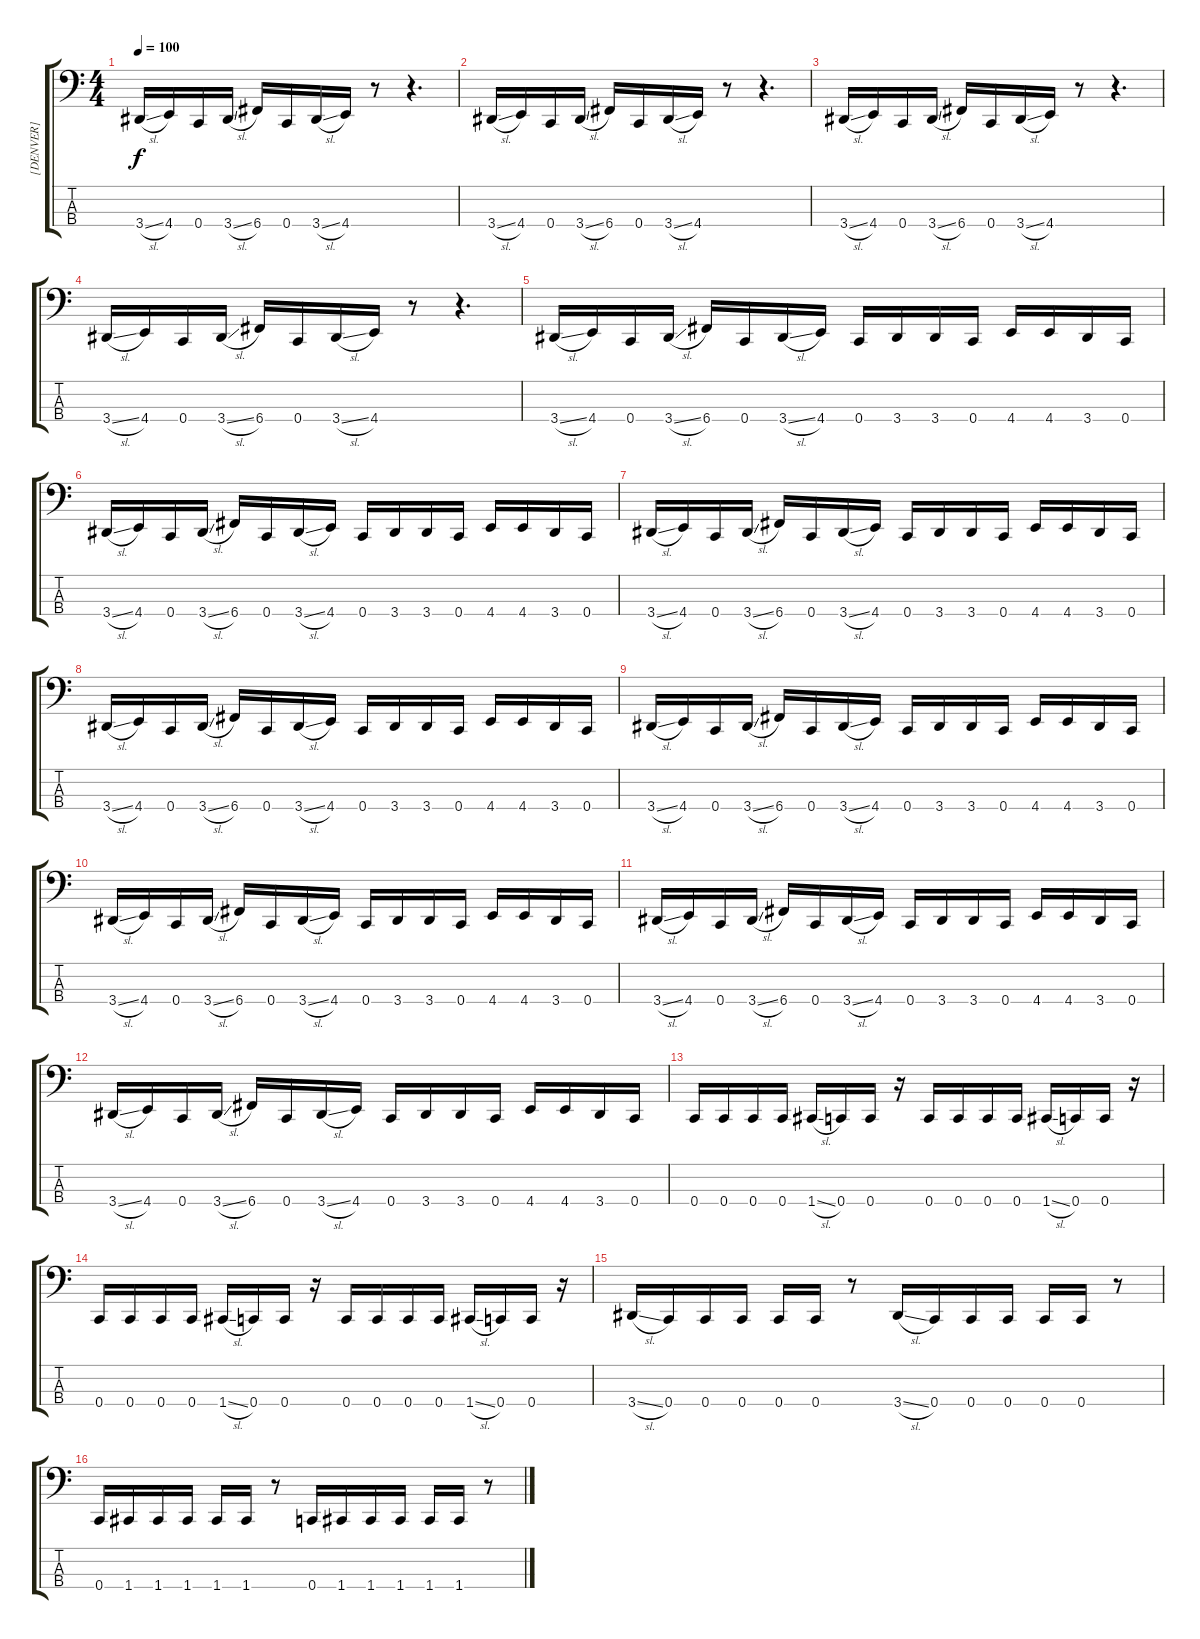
\track ("[DENVER]" "[DENVER]") {instrument electricbassfinger}
\staff {score tabs}
\tuning (F2 C2 G1 C1) {hide}
\ts (4 4)
\tempo 100
\clef f4
\ks c
3.4{sl}.16{dy f instrument electricbassfinger} 4.4.16 0.4.16 3.4{sl}.16 6.4.16 0.4.16 3.4{sl}.16 4.4.16 r.8 r.4{d} |
3.4{sl}.16 4.4.16 0.4.16 3.4{sl}.16 6.4.16 0.4.16 3.4{sl}.16 4.4.16 r.8 r.4{d} |
3.4{sl}.16 4.4.16 0.4.16 3.4{sl}.16 6.4.16 0.4.16 3.4{sl}.16 4.4.16 r.8 r.4{d} |
3.4{sl}.16 4.4.16 0.4.16 3.4{sl}.16 6.4.16 0.4.16 3.4{sl}.16 4.4.16 r.8 r.4{d} |
3.4{sl}.16 4.4.16 0.4.16 3.4{sl}.16 6.4.16 0.4.16 3.4{sl}.16 4.4.16 0.4.16 3.4.16 3.4.16 0.4.16 4.4.16 4.4.16 3.4.16 0.4.16 |
3.4{sl}.16 4.4.16 0.4.16 3.4{sl}.16 6.4.16 0.4.16 3.4{sl}.16 4.4.16 0.4.16 3.4.16 3.4.16 0.4.16 4.4.16 4.4.16 3.4.16 0.4.16 |
3.4{sl}.16 4.4.16 0.4.16 3.4{sl}.16 6.4.16 0.4.16 3.4{sl}.16 4.4.16 0.4.16 3.4.16 3.4.16 0.4.16 4.4.16 4.4.16 3.4.16 0.4.16 |
3.4{sl}.16 4.4.16 0.4.16 3.4{sl}.16 6.4.16 0.4.16 3.4{sl}.16 4.4.16 0.4.16 3.4.16 3.4.16 0.4.16 4.4.16 4.4.16 3.4.16 0.4.16 |
3.4{sl}.16 4.4.16 0.4.16 3.4{sl}.16 6.4.16 0.4.16 3.4{sl}.16 4.4.16 0.4.16 3.4.16 3.4.16 0.4.16 4.4.16 4.4.16 3.4.16 0.4.16 |
3.4{sl}.16 4.4.16 0.4.16 3.4{sl}.16 6.4.16 0.4.16 3.4{sl}.16 4.4.16 0.4.16 3.4.16 3.4.16 0.4.16 4.4.16 4.4.16 3.4.16 0.4.16 |
3.4{sl}.16 4.4.16 0.4.16 3.4{sl}.16 6.4.16 0.4.16 3.4{sl}.16 4.4.16 0.4.16 3.4.16 3.4.16 0.4.16 4.4.16 4.4.16 3.4.16 0.4.16 |
3.4{sl}.16 4.4.16 0.4.16 3.4{sl}.16 6.4.16 0.4.16 3.4{sl}.16 4.4.16 0.4.16 3.4.16 3.4.16 0.4.16 4.4.16 4.4.16 3.4.16 0.4.16 |
0.4.16 0.4.16 0.4.16 0.4.16 1.4{sl}.16 0.4.16 0.4.16 r.16 0.4.16 0.4.16 0.4.16 0.4.16 1.4{sl}.16 0.4.16 0.4.16 r.16 |
0.4.16 0.4.16 0.4.16 0.4.16 1.4{sl}.16 0.4.16 0.4.16 r.16 0.4.16 0.4.16 0.4.16 0.4.16 1.4{sl}.16 0.4.16 0.4.16 r.16 |
3.4{sl}.16 0.4.16 0.4.16 0.4.16 0.4.16 0.4.16 r.8 3.4{sl}.16 0.4.16 0.4.16 0.4.16 0.4.16 0.4.16 r.8 |
0.4.16 1.4.16 1.4.16 1.4.16 1.4.16 1.4.16 r.8 0.4.16 1.4.16 1.4.16 1.4.16 1.4.16 1.4.16 r.8
